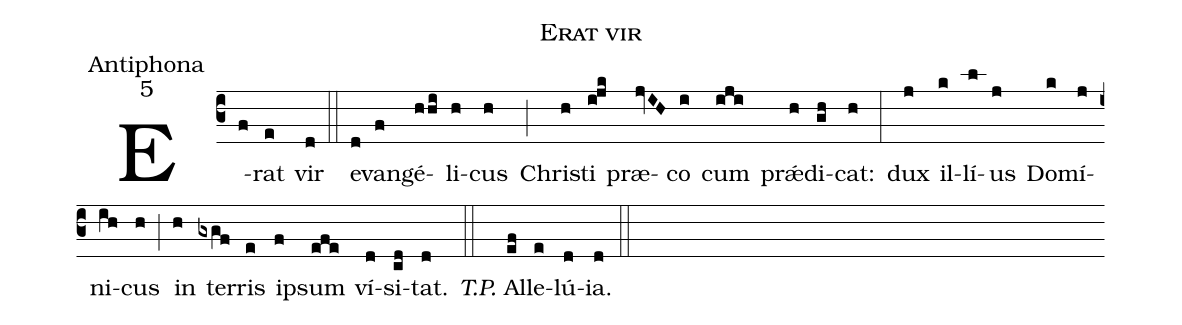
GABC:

name:Erat vir;
office-part:Antiphona;
mode:5;
%%
(c3) E(f)rat(e) vir(d) (::)
e(d)van(f)gé(hhi)li(h)cus(h) (;) Chri(h)sti(i!jk) præ(jvIH)co(i) cum(iji) pr{<sp>'ae</sp>}(h)di(gh)cat:(h) (:)
dux(j) il(k)lí(l)us(j) Do(k)mí(j)ni(ih)cus(h) (;) in(h) ter(gxgf)ris(e) i(f)psum(efe) ví(d)si(cd)tat.(d) (::) <i>T.P.</i> Al(ef)le(e)lú(d)ia.(d) (::)
